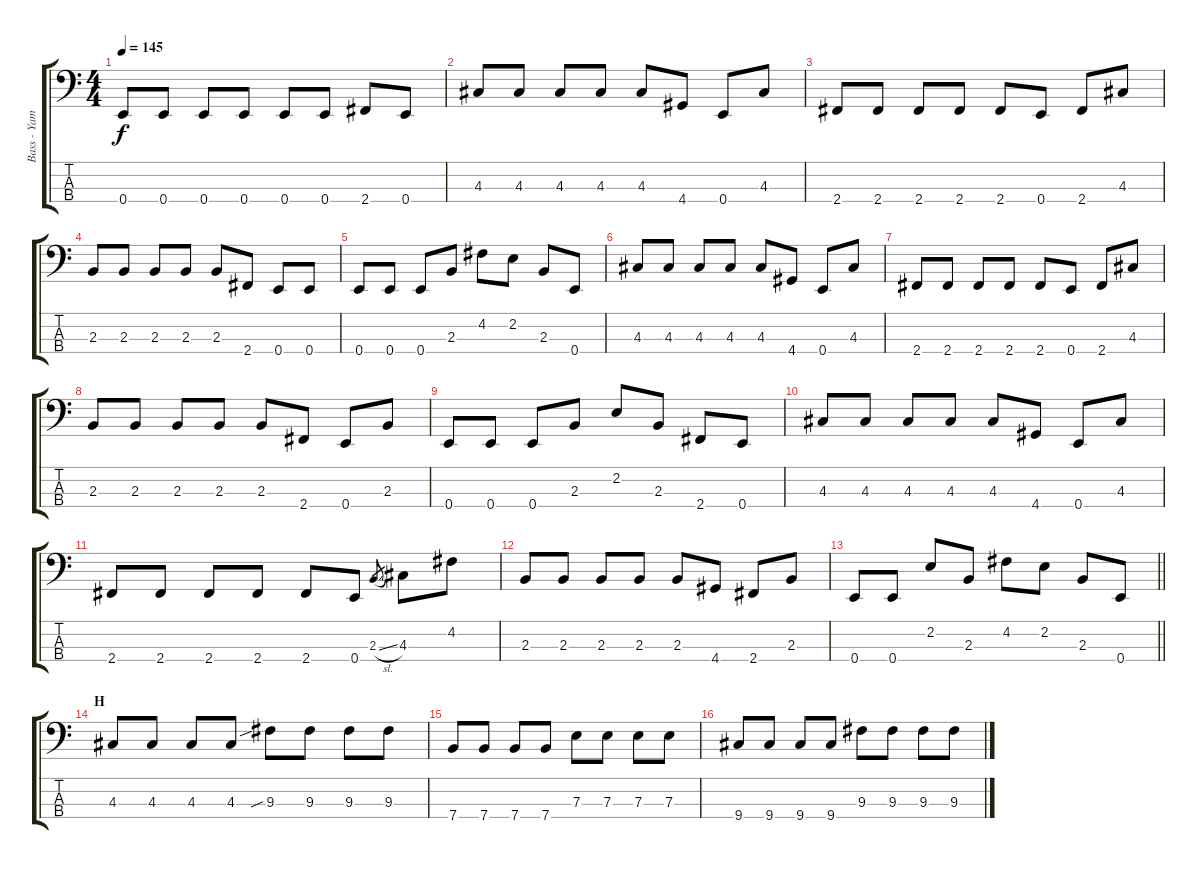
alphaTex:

\track ("Bass - Yamada" "Bass - Yam") {instrument electricbasspick}
\staff {score tabs}
\tuning (G2 D2 A1 E1) {hide}
\ts (4 4)
\tempo 145
\clef f4
\ks c
0.4.8{dy f} 0.4.8 0.4.8 0.4.8 0.4.8 0.4.8 2.4.8 0.4.8 |
4.3.8 4.3.8 4.3.8 4.3.8 4.3.8 4.4.8 0.4.8 4.3.8 |
2.4.8 2.4.8 2.4.8 2.4.8 2.4.8 0.4.8 2.4.8 4.3.8 |
2.3.8 2.3.8 2.3.8 2.3.8 2.3.8 2.4.8 0.4.8 0.4.8 |
0.4.8 0.4.8 0.4.8 2.3.8 4.2.8 2.2.8 2.3.8 0.4.8 |
4.3.8 4.3.8 4.3.8 4.3.8 4.3.8 4.4.8 0.4.8 4.3.8 |
2.4.8 2.4.8 2.4.8 2.4.8 2.4.8 0.4.8 2.4.8 4.3.8 |
2.3.8 2.3.8 2.3.8 2.3.8 2.3.8 2.4.8 0.4.8 2.3.8 |
0.4.8 0.4.8 0.4.8 2.3.8 2.2.8 2.3.8 2.4.8 0.4.8 |
4.3.8 4.3.8 4.3.8 4.3.8 4.3.8 4.4.8 0.4.8 4.3.8 |
2.4.8 2.4.8 2.4.8 2.4.8 2.4.8 0.4.8 2.3{sl}.8{gr} 4.3.8 4.2.8 |
2.3.8 2.3.8 2.3.8 2.3.8 2.3.8 4.4.8 2.4.8 2.3.8 |
\barLineRight lightlight
0.4.8 0.4.8 2.2.8 2.3.8 4.2.8 2.2.8 2.3.8 0.4.8 |
\section ("" "H")
4.3.8 4.3.8 4.3.8 4.3.8 9.3{sib}.8 9.3.8 9.3.8 9.3.8 |
7.4.8 7.4.8 7.4.8 7.4.8 7.3.8 7.3.8 7.3.8 7.3.8 |
9.4.8 9.4.8 9.4.8 9.4.8 9.3.8 9.3.8 9.3.8 9.3.8
